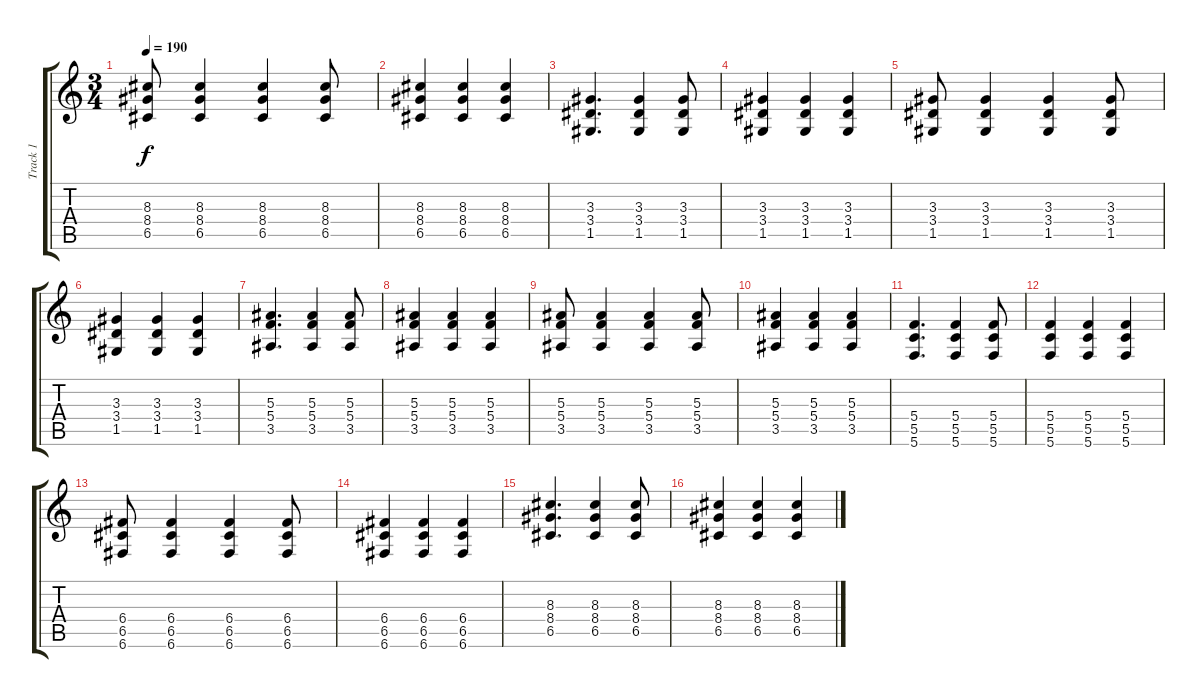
\track ("Track 1" "Track 1") {instrument overdrivenguitar}
\staff {score tabs}
\tuning (D4 A3 F3 C3 G2 C2) {hide}
\ts (3 4)
\tempo 190
\clef g2
\ks c
(8.3 8.4 6.5).8{dy f} (8.3 8.4 6.5).4 (8.3 8.4 6.5).4 (8.3 8.4 6.5).8 |
(8.3 8.4 6.5).4 (8.3 8.4 6.5).4 (8.3 8.4 6.5).4 |
(3.3 3.4 1.5).4{d} (3.3 3.4 1.5).4 (3.3 3.4 1.5).8 |
(3.3 3.4 1.5).4 (3.3 3.4 1.5).4 (3.3 3.4 1.5).4 |
(3.3 3.4 1.5).8 (3.3 3.4 1.5).4 (3.3 3.4 1.5).4 (3.3 3.4 1.5).8 |
(3.3 3.4 1.5).4 (3.3 3.4 1.5).4 (3.3 3.4 1.5).4 |
(5.3 5.4 3.5).4{d} (5.3 5.4 3.5).4 (5.3 5.4 3.5).8 |
(5.3 5.4 3.5).4 (5.3 5.4 3.5).4 (5.3 5.4 3.5).4 |
(5.3 5.4 3.5).8 (5.3 5.4 3.5).4 (5.3 5.4 3.5).4 (5.3 5.4 3.5).8 |
(5.3 5.4 3.5).4 (5.3 5.4 3.5).4 (5.3 5.4 3.5).4 |
(5.4 5.5 5.6).4{d} (5.4 5.5 5.6).4 (5.4 5.5 5.6).8 |
(5.4 5.5 5.6).4 (5.4 5.5 5.6).4 (5.4 5.5 5.6).4 |
(6.4 6.5 6.6).8 (6.4 6.5 6.6).4 (6.4 6.5 6.6).4 (6.4 6.5 6.6).8 |
(6.4 6.5 6.6).4 (6.4 6.5 6.6).4 (6.4 6.5 6.6).4 |
(8.3 8.4 6.5).4{d} (8.3 8.4 6.5).4 (8.3 8.4 6.5).8 |
(8.3 8.4 6.5).4 (8.3 8.4 6.5).4 (8.3 8.4 6.5).4
